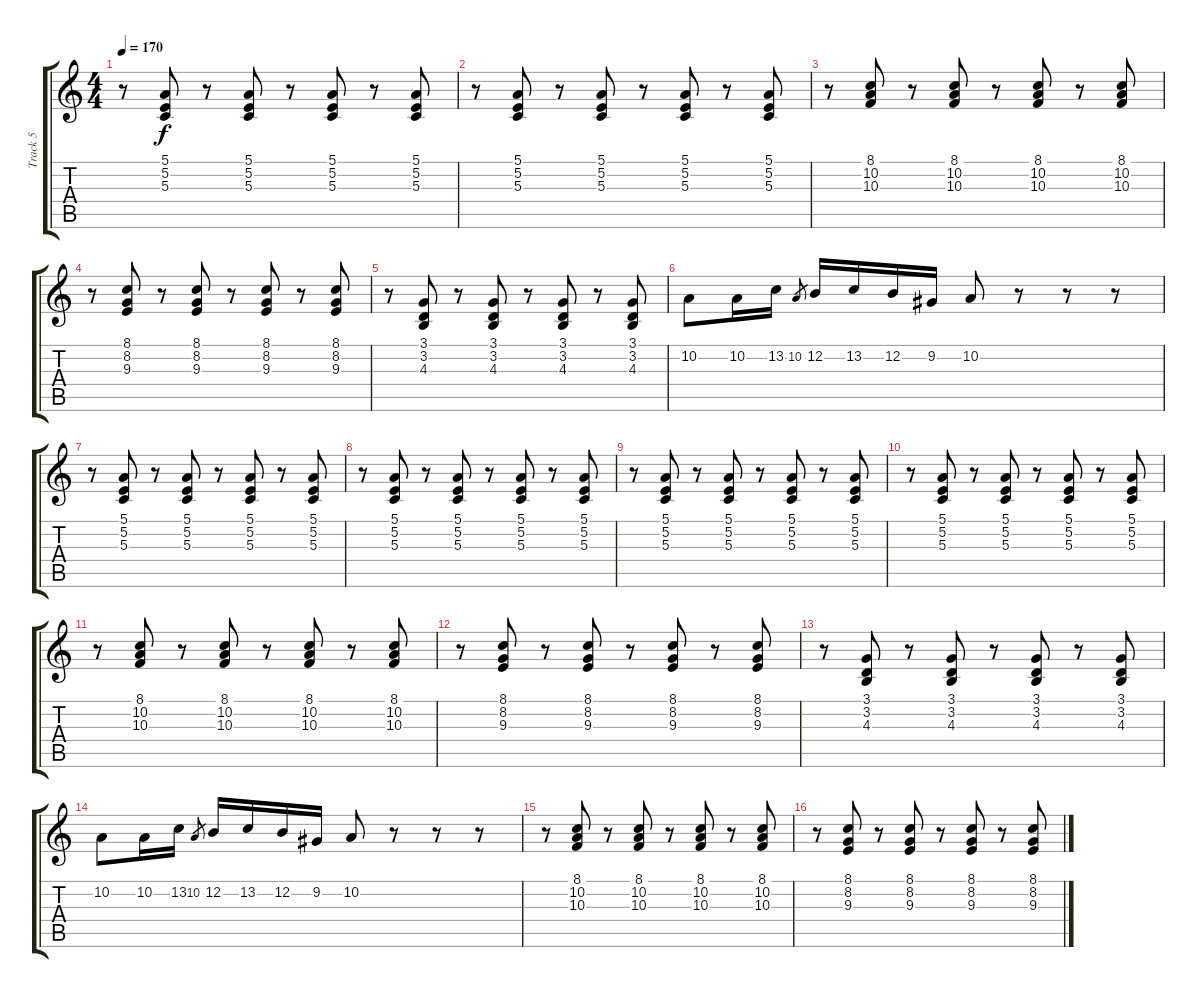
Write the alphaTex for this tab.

\track ("Track 5" "Track 5") {instrument accordion}
\staff {score tabs}
\tuning (E4 B3 G3 D3 A2 E2) {hide}
\ts (4 4)
\tempo 170
\clef g2
\ks c
r.8{dy f} (5.1 5.2 5.3).8 r.8 (5.1 5.2 5.3).8 r.8 (5.1 5.2 5.3).8 r.8 (5.1 5.2 5.3).8 |
r.8 (5.1 5.2 5.3).8 r.8 (5.1 5.2 5.3).8 r.8 (5.1 5.2 5.3).8 r.8 (5.1 5.2 5.3).8 |
r.8 (8.1 10.2 10.3).8 r.8 (8.1 10.2 10.3).8 r.8 (8.1 10.2 10.3).8 r.8 (8.1 10.2 10.3).8 |
r.8 (8.1 8.2 9.3).8 r.8 (8.1 8.2 9.3).8 r.8 (8.1 8.2 9.3).8 r.8 (8.1 8.2 9.3).8 |
r.8 (3.1 3.2 4.3).8 r.8 (3.1 3.2 4.3).8 r.8 (3.1 3.2 4.3).8 r.8 (3.1 3.2 4.3).8 |
10.2.8 10.2.16 13.2.16 10.2.8{gr} 12.2.16 13.2.16 12.2.16 9.2.16 10.2.8 r.8 r.8 r.8 |
r.8 (5.1 5.2 5.3).8 r.8 (5.1 5.2 5.3).8 r.8 (5.1 5.2 5.3).8 r.8 (5.1 5.2 5.3).8 |
r.8 (5.1 5.2 5.3).8 r.8 (5.1 5.2 5.3).8 r.8 (5.1 5.2 5.3).8 r.8 (5.1 5.2 5.3).8 |
r.8 (5.1 5.2 5.3).8 r.8 (5.1 5.2 5.3).8 r.8 (5.1 5.2 5.3).8 r.8 (5.1 5.2 5.3).8 |
r.8 (5.1 5.2 5.3).8 r.8 (5.1 5.2 5.3).8 r.8 (5.1 5.2 5.3).8 r.8 (5.1 5.2 5.3).8 |
r.8 (8.1 10.2 10.3).8 r.8 (8.1 10.2 10.3).8 r.8 (8.1 10.2 10.3).8 r.8 (8.1 10.2 10.3).8 |
r.8 (8.1 8.2 9.3).8 r.8 (8.1 8.2 9.3).8 r.8 (8.1 8.2 9.3).8 r.8 (8.1 8.2 9.3).8 |
r.8 (3.1 3.2 4.3).8 r.8 (3.1 3.2 4.3).8 r.8 (3.1 3.2 4.3).8 r.8 (3.1 3.2 4.3).8 |
10.2.8 10.2.16 13.2.16 10.2.8{gr} 12.2.16 13.2.16 12.2.16 9.2.16 10.2.8 r.8 r.8 r.8 |
r.8 (8.1 10.2 10.3).8 r.8 (8.1 10.2 10.3).8 r.8 (8.1 10.2 10.3).8 r.8 (8.1 10.2 10.3).8 |
r.8 (8.1 8.2 9.3).8 r.8 (8.1 8.2 9.3).8 r.8 (8.1 8.2 9.3).8 r.8 (8.1 8.2 9.3).8
